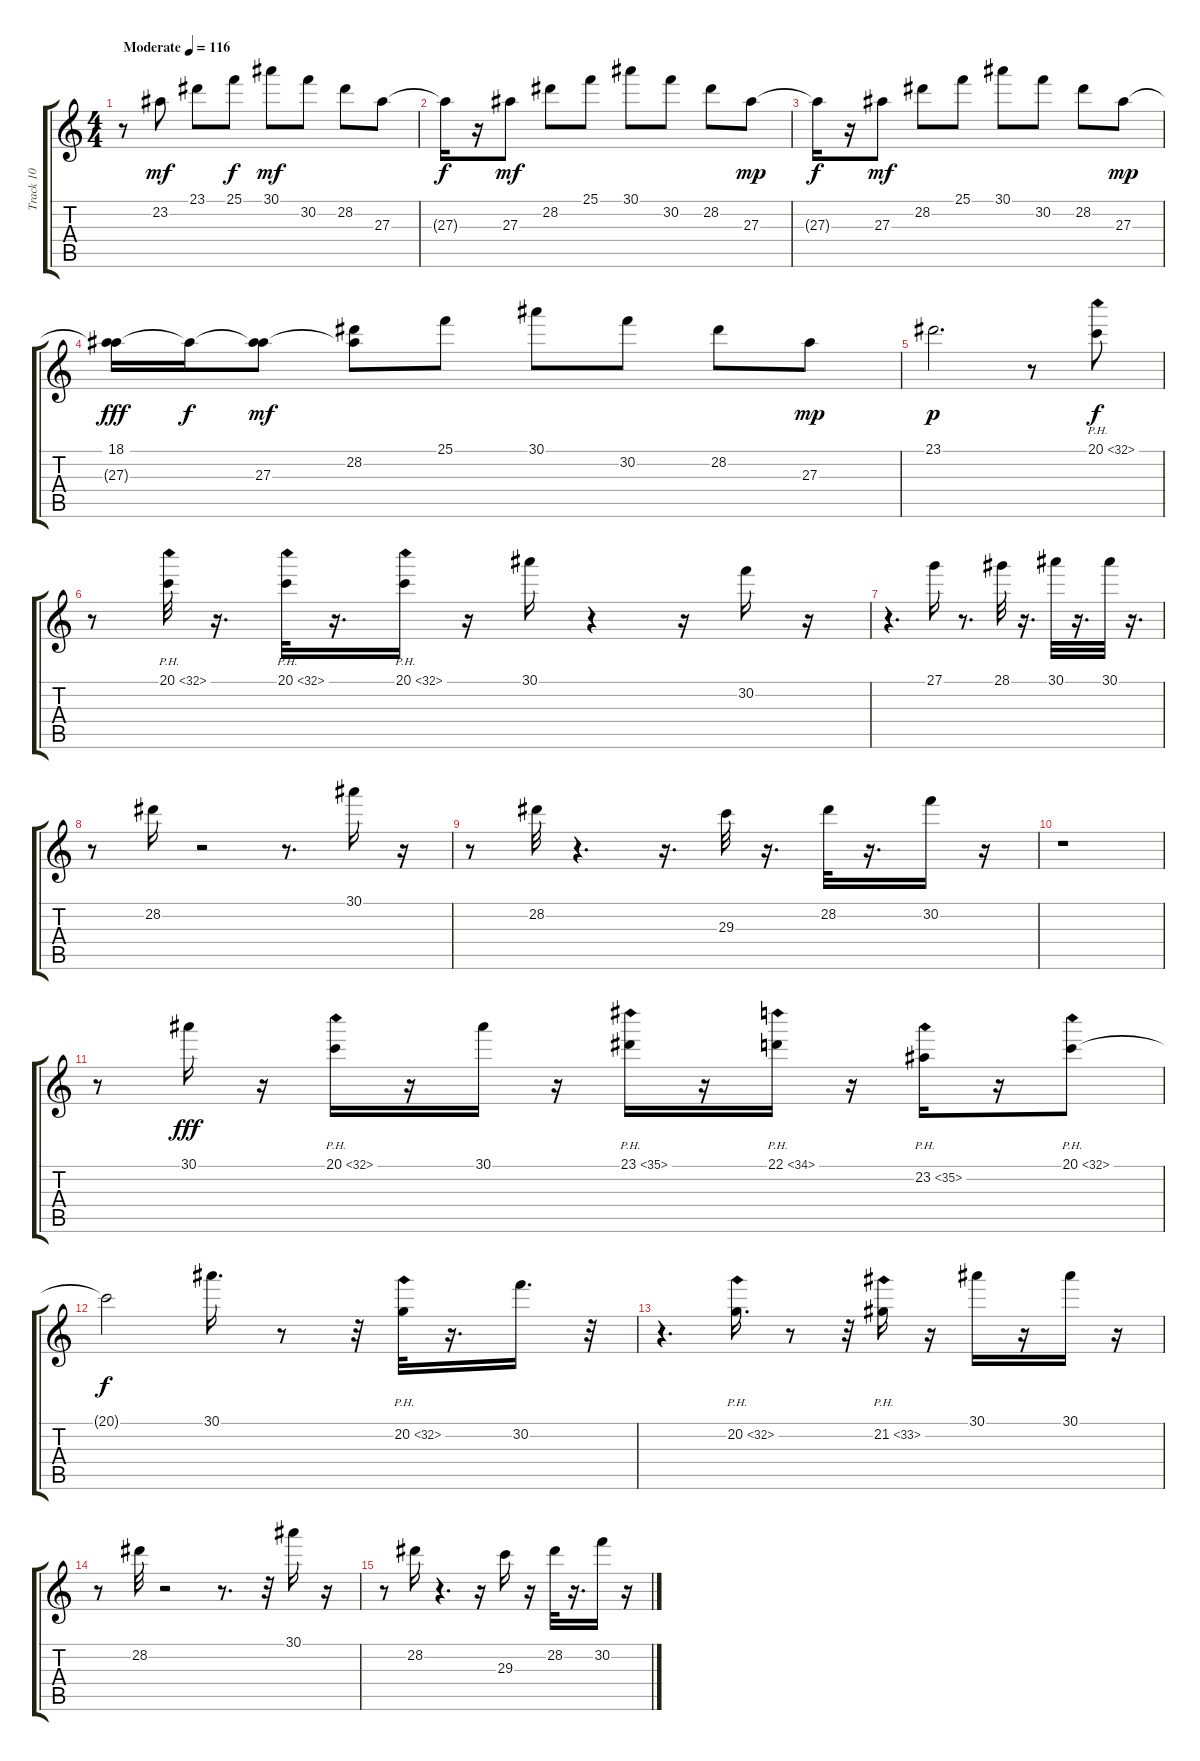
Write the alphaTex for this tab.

\track ("Track 10" "Track 10") {instrument fx7echoes}
\staff {score tabs}
\tuning (E4 B3 G3 D3 A2 E2) {hide}
\ts (4 4)
\tempo (116 "Moderate")
\clef g2
\ks c
r.8{dy mf instrument fx7echoes} 23.2.8 23.1.8 25.1.8{dy f} 30.1.8{dy mf} 30.2.8 28.2.8 27.3.8 |
27.3{t}.16{dy f} r.16 27.3.8{dy mf} 28.2.8 25.1.8 30.1.8 30.2.8 28.2.8 27.3.8{dy mp} |
27.3{t}.16{dy f} r.16 27.3.8{dy mf} 28.2.8 25.1.8 30.1.8 30.2.8 28.2.8 27.3.8{dy mp} |
(18.1 27.3{t}).16{dy fff} 18.1{t}.16{dy f} (18.1{t} 27.3).8{dy mf} (18.1{t} 28.2).8 25.1.8 30.1.8 30.2.8 28.2.8 27.3.8{dy mp} |
23.1.2{d dy p} r.8 20.1{ph 12}.8{dy f volume 9} |
r.8 20.1{ph 12}.32 r.16{d} 20.1{ph 12}.32 r.16{d} 20.1{ph 12}.16 r.16 30.1.16 r.4 r.16 30.2.16 r.16 |
r.4{d} 27.1.16 r.8{d} 28.1.32 r.16{d} 30.1.32 r.16{d} 30.1.32 r.16{d} |
r.8 28.2.16 r.2 r.8{d} 30.1.16 r.16 |
r.8 28.2.32 r.4{d} r.16{d} 29.3.32 r.16{d} 28.2.32 r.16{d} 30.2.16 r.16 |
r.1 |
r.8 30.1.16{dy fff} r.16 20.1{ph 12}.16 r.16 30.1.16 r.16 23.1{ph 12}.16 r.16 22.1{ph 12}.16 r.16 23.2{ph 12}.16 r.16 20.1{ph 12}.8 |
20.1{t}.2{dy f} 30.1.16{d} r.8 r.32 20.2{ph 12}.32 r.16{d} 30.2.16{d} r.32 |
r.4{d} 20.2{ph 12}.16{d} r.8 r.32 21.2{ph 12}.16 r.16 30.1.16 r.16 30.1.16 r.16 |
r.8 28.2.32 r.2 r.8{d} r.32 30.1.16 r.16 |
r.8 28.2.16 r.4{d} r.16 29.3.16 r.16 28.2.32 r.16{d} 30.2.16 r.16
